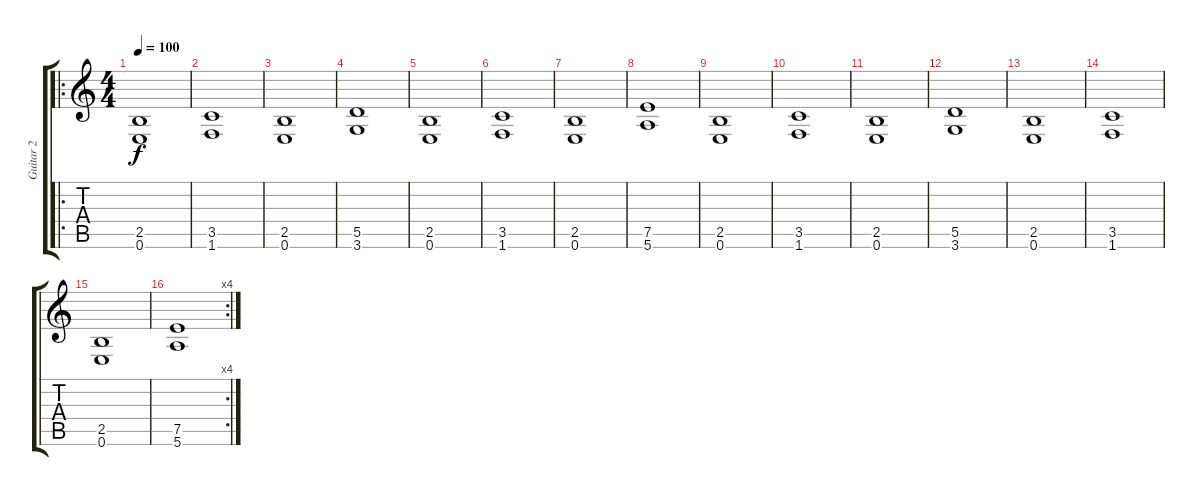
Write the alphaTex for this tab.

\track ("Guitar 2" "Guitar 2") {instrument distortionguitar}
\staff {score tabs}
\tuning (E4 B3 G3 D3 A2 E2) {hide}
\ro
\ts (4 4)
\tempo 100
\clef g2
\ks c
(2.5 0.6).1{dy f} |
(3.5 1.6).1 |
(2.5 0.6).1 |
(5.5 3.6).1 |
(2.5 0.6).1 |
(3.5 1.6).1 |
(2.5 0.6).1 |
(7.5 5.6).1 |
(2.5 0.6).1 |
(3.5 1.6).1 |
(2.5 0.6).1 |
(5.5 3.6).1 |
(2.5 0.6).1 |
(3.5 1.6).1 |
(2.5 0.6).1 |
\rc 4
(7.5 5.6).1
